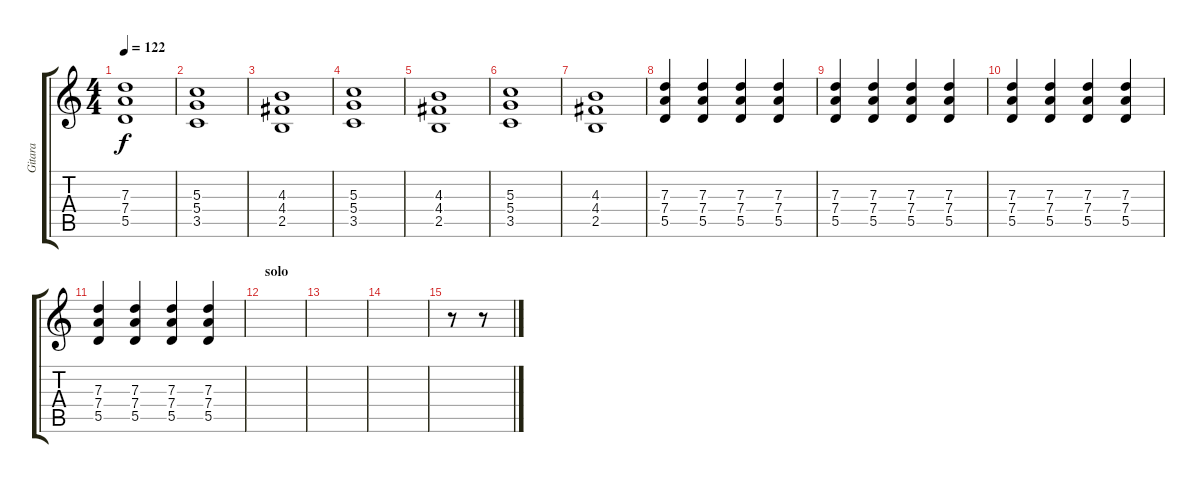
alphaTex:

\track ("Gitara" "Gitara") {instrument distortionguitar}
\staff {score tabs}
\tuning (E4 B3 G3 D3 A2 E2) {hide}
\ts (4 4)
\tempo 122
\clef g2
\ks c
(7.3 7.4 5.5).1{dy f} |
(5.3 5.4 3.5).1 |
(4.3 4.4 2.5).1 |
(5.3 5.4 3.5).1 |
(4.3 4.4 2.5).1 |
(5.3 5.4 3.5).1 |
(4.3 4.4 2.5).1 |
(7.3 7.4 5.5).4 (7.3 7.4 5.5).4 (7.3 7.4 5.5).4 (7.3 7.4 5.5).4 |
(7.3 7.4 5.5).4 (7.3 7.4 5.5).4 (7.3 7.4 5.5).4 (7.3 7.4 5.5).4 |
(7.3 7.4 5.5).4 (7.3 7.4 5.5).4 (7.3 7.4 5.5).4 (7.3 7.4 5.5).4 |
(7.3 7.4 5.5).4 (7.3 7.4 5.5).4 (7.3 7.4 5.5).4 (7.3 7.4 5.5).4 |
\section ("" "solo")
|
|
|
r.8 r.8
